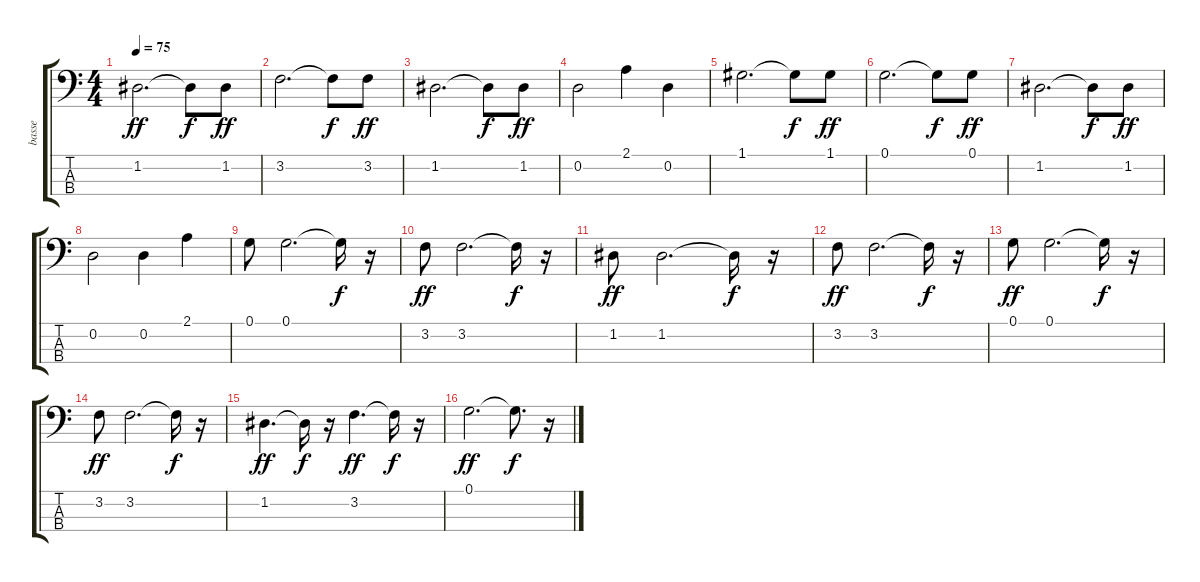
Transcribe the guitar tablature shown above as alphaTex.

\track ("basse" "basse") {instrument electricbassfinger}
\staff {score tabs}
\tuning (G2 D2 A1 E1) {hide}
\ts (4 4)
\tempo 75
\clef f4
\ks c
1.2.2{d dy ff} 1.2{t}.8{dy f} 1.2.8{dy ff} |
3.2.2{d} 3.2{t}.8{dy f} 3.2.8{dy ff} |
1.2.2{d} 1.2{t}.8{dy f} 1.2.8{dy ff} |
0.2.2 2.1.4 0.2.4 |
1.1.2{d} 1.1{t}.8{dy f} 1.1.8{dy ff} |
0.1.2{d} 0.1{t}.8{dy f} 0.1.8{dy ff} |
1.2.2{d} 1.2{t}.8{dy f} 1.2.8{dy ff} |
0.2.2 0.2.4 2.1.4 |
0.1.8 0.1.2{d} 0.1{t}.16{dy f} r.16 |
3.2.8{dy ff} 3.2.2{d} 3.2{t}.16{dy f} r.16 |
1.2.8{dy ff} 1.2.2{d} 1.2{t}.16{dy f} r.16 |
3.2.8{dy ff} 3.2.2{d} 3.2{t}.16{dy f} r.16 |
0.1.8{dy ff} 0.1.2{d} 0.1{t}.16{dy f} r.16 |
3.2.8{dy ff} 3.2.2{d} 3.2{t}.16{dy f} r.16 |
1.2.4{d dy ff} 1.2{t}.16{dy f} r.16 3.2.4{d dy ff} 3.2{t}.16{dy f} r.16 |
0.1.2{d dy ff} 0.1{t}.8{d dy f} r.16
